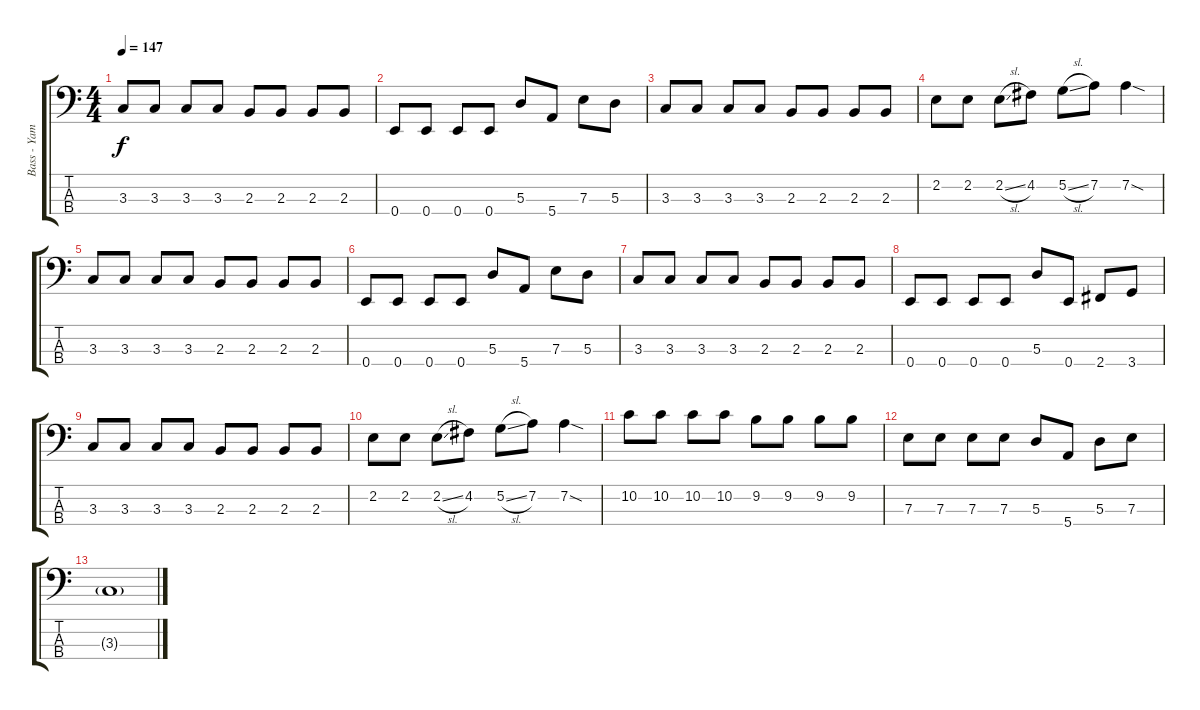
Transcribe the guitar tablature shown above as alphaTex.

\track ("Bass - Yamada" "Bass - Yam") {instrument electricbasspick}
\staff {score tabs}
\tuning (G2 D2 A1 E1) {hide}
\ts (4 4)
\tempo 147
\clef f4
\ks c
3.3.8{dy f} 3.3.8 3.3.8 3.3.8 2.3.8 2.3.8 2.3.8 2.3.8 |
0.4.8 0.4.8 0.4.8 0.4.8 5.3.8 5.4.8 7.3.8 5.3.8 |
3.3.8 3.3.8 3.3.8 3.3.8 2.3.8 2.3.8 2.3.8 2.3.8 |
2.2.8 2.2.8 2.2{sl}.8 4.2.8 5.2{sl}.8 7.2.8 7.2{sod}.4 |
3.3.8 3.3.8 3.3.8 3.3.8 2.3.8 2.3.8 2.3.8 2.3.8 |
0.4.8 0.4.8 0.4.8 0.4.8 5.3.8 5.4.8 7.3.8 5.3.8 |
3.3.8 3.3.8 3.3.8 3.3.8 2.3.8 2.3.8 2.3.8 2.3.8 |
0.4.8 0.4.8 0.4.8 0.4.8 5.3.8 0.4.8 2.4.8 3.4.8 |
3.3.8 3.3.8 3.3.8 3.3.8 2.3.8 2.3.8 2.3.8 2.3.8 |
2.2.8 2.2.8 2.2{sl}.8 4.2.8 5.2{sl}.8 7.2.8 7.2{sod}.4 |
10.2.8 10.2.8 10.2.8 10.2.8 9.2.8 9.2.8 9.2.8 9.2.8 |
7.3.8 7.3.8 7.3.8 7.3.8 5.3.8 5.4.8 5.3.8 7.3.8 |
3.3{g}.1
